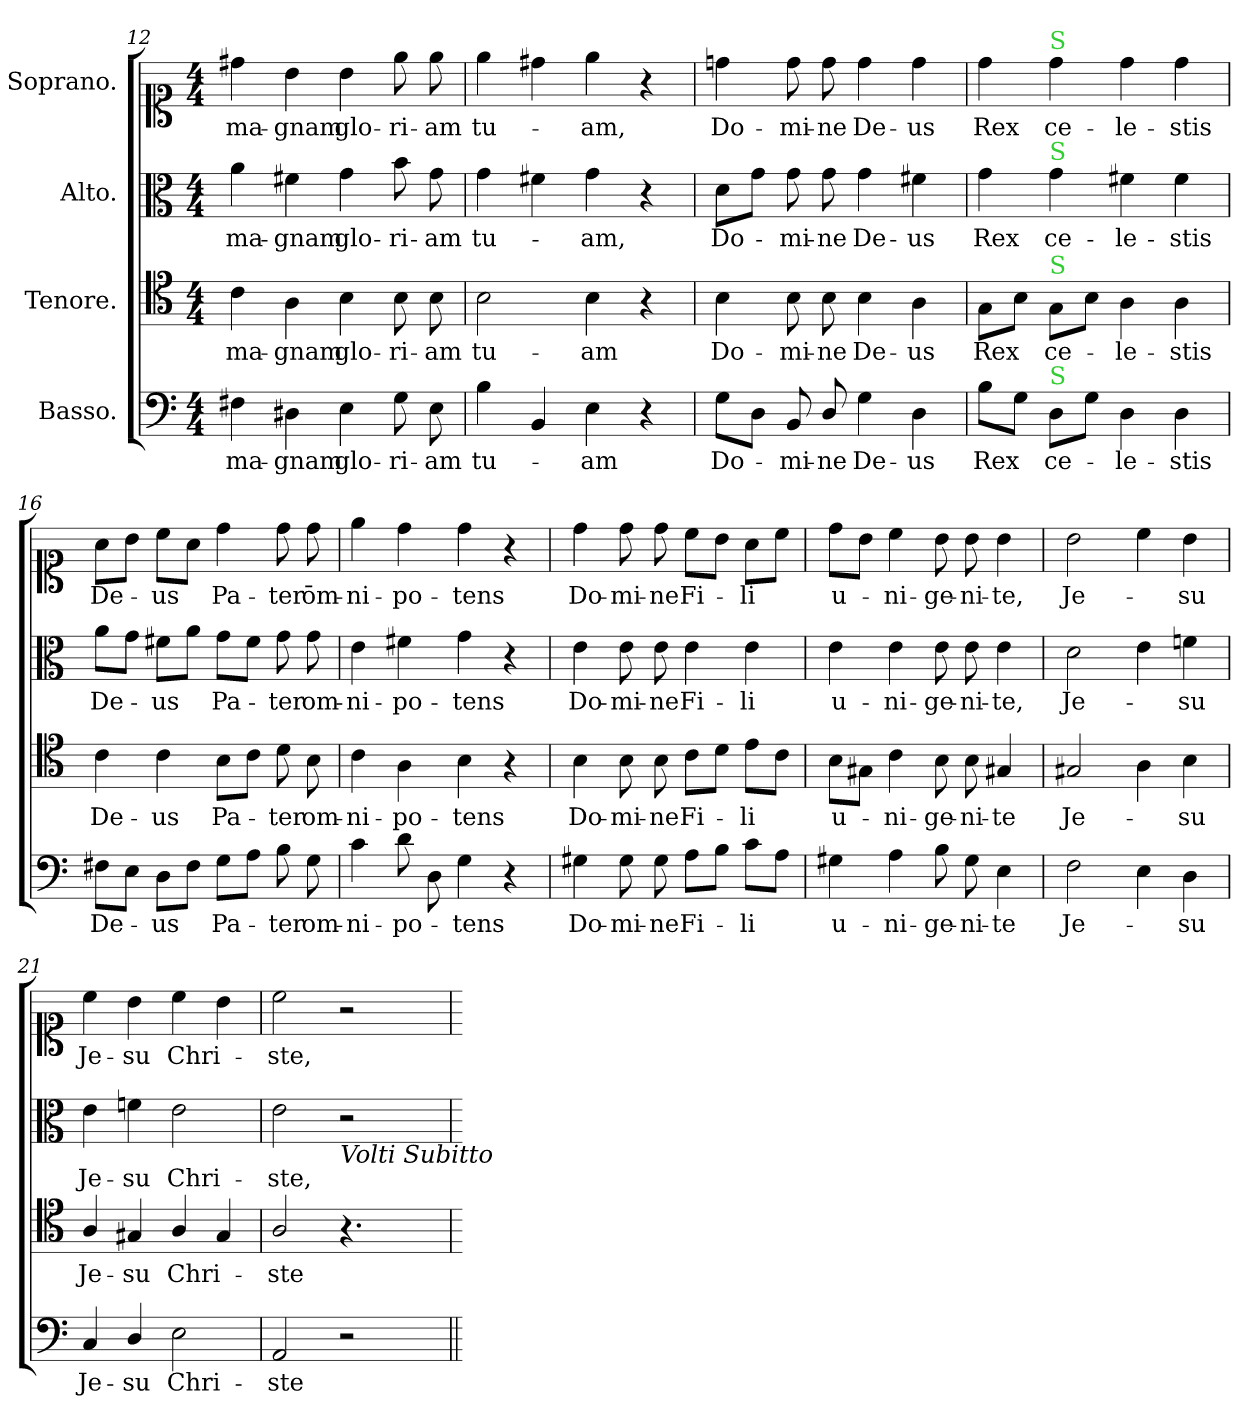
**kern	**text	**kern	**text	**kern	**text	**kern	**text
*part4	*part4	*part3	*part3	*part2	*part2	*part1	*part1
*staff4	*staff4	*staff3	*staff3	*staff2	*staff2	*staff1	*staff1
*I"Basso.	*	*I"Tenore.	*	*I"Alto.	*	*I"Soprano.	*
*clefF4	*	*clefC4	*	*clefC3	*	*clefC1	*
*k[]	*	*k[]	*	*k[]	*	*k[]	*
*M4/4	*	*M4/4	*	*M4/4	*	*M4/4	*
=12	=12	=12	=12	=12	=12	=12	=12
4F#X\	ma-	4c\	ma-	4a\	ma-	4dd#X\	ma-
4D#X\	-gnam	4A\	-gnam	4f#X\	-gnam	4b\	-gnam
4E\	glo-	4B\	glo-	4g\	glo-	4b\	glo-
8G\	-ri-	8B\	-ri-	8b\	-ri-	8ee\	-ri-
8E\	-am	8B\	-am	8g\	-am	8ee\	-am
=13	=13	=13	=13	=13	=13	=13	=13
4B\	tu-	2B\	tu-	4g\	tu-	4ee\	tu-
4BB/	.	.	.	4f#X\	.	4dd#X\	.
4E\	-am	4B\	-am	4g\	-am,	4ee\	-am,
4r	.	4r	.	4r	.	4r	.
=14	=14	=14	=14	=14	=14	=14	=14
8G\L	Do-	4B\	Do-	8d\L	Do-	4ddn\	Do-
8D\J	.	.	.	8g\J	.	.	.
8BB/	-mi-	8B\	-mi-	8g\	-mi-	8dd\	-mi-
8D/	-ne	8B\	-ne	8g\	-ne	8dd\	-ne
4G\	De-	4B\	De-	4g\	De-	4dd\	De-
4D\	-us	4A\	-us	4f#X\	-us	4dd\	-us
=15	=15	=15	=15	=15	=15	=15	=15
8B\L	Rex	8G\L	Rex	4g\	Rex	4dd\	Rex
8G\J	.	8B\J	.	.	.	.	.
!	!	!	!	!	!	!LO:TX:a:color=limegreen:t=S	!
!	!	!	!	!LO:TX:a:color=limegreen:t=S	!	!	!
!	!	!LO:TX:a:color=limegreen:t=S	!	!	!	!	!
!LO:TX:a:color=limegreen:t=S	!	!	!	!	!	!	!
8D\L	ce-	8G\L	ce-	4g\	ce-	4dd\	ce-
8G\J	.	8B\J	.	.	.	.	.
4D\	-le-	4A\	-le-	4f#X\	-le-	4dd\	-le-
4D\	-stis	4A\	-stis	4f#\	-stis	4dd\	-stis
=16	=16	=16	=16	=16	=16	=16	=16
8F#X\L	De-	4c\	De-	8a\L	De-	8a\L	De-
8E\J	.	.	.	8g\J	.	8b\J	.
8D\L	-us	4c\	-us	8f#X\L	-us	8cc\L	-us
8F#\J	.	.	.	8a\J	.	8a\J	.
8G\L	Pa-	8B\L	Pa-	8g\L	Pa-	4dd\	Pa-
8A\J	.	8c\J	.	8f#\J	.	.	.
8B\	-ter	8d\	-ter	8g\	-ter	8dd\	-ter
8G\	om-	8B\	om-	8g\	om-	8dd\	ōm-
=17	=17	=17	=17	=17	=17	=17	=17
4c\	-ni-	4c\	-ni-	4e\	-ni-	4ee\	-ni-
8d\	-po-	4A\	-po-	4f#X\	-po-	4dd\	-po-
8D\	.	.	.	.	.	.	.
4G\	-tens	4B\	-tens	4g\	-tens	4dd\	-tens
4r	.	4r	.	4r	.	4r	.
=18	=18	=18	=18	=18	=18	=18	=18
4G#X\	Do-	4B\	Do-	4e\	Do-	4dd\	Do-
8G#\	-mi-	8B\	-mi-	8e\	-mi-	8dd\	-mi-
8G#\	-ne	8B\	-ne	8e\	-ne	8dd\	-ne
8A\L	Fi-	8c\L	Fi-	4e\	Fi-	8cc\L	Fi-
8B\J	.	8d\J	.	.	.	8b\J	.
8c\L	-li	8e\L	-li	4e\	-li	8a\L	-li
8A\J	.	8c\J	.	.	.	8cc\J	.
=19	=19	=19	=19	=19	=19	=19	=19
4G#X\	u-	8B\L	u-	4e\	u-	8dd\L	u-
.	.	8G#X\J	.	.	.	8b\J	.
4A\	-ni-	4c\	-ni-	4e\	-ni-	4cc\	-ni-
8B\	-ge-	8B\	-ge-	8e\	-ge-	8b\	-ge-
8G#\	-ni-	8B\	-ni-	8e\	-ni-	8b\	-ni-
4E\	-te	4G#X/	-te	4e\	-te,	4b\	-te,
=20	=20	=20	=20	=20	=20	=20	=20
2F\	Je-	2G#X/	Je-	2d\	Je-	2b\	Je-
4E\	.	4A\	.	4e\	.	4cc\	.
4D\	-su	4B\	-su	4fn\	-su	4b\	-su
=21	=21	=21	=21	=21	=21	=21	=21
4C/	Je-	4A/	Je-	4e\	Je-	4cc\	Je-
4D/	-su	4G#X/	-su	4fn\	-su	4b\	-su
2E\	Chri-	4A/	Chri-	2e\	Chri-	4cc\	Chri-
.	.	4G#/	.	.	.	4b\	.
=22	=22	=22	=22	=22	=22	=22	=22
2AA/	-ste	2A/	-ste	2e\	-ste,	2cc\	-ste,
!	!	!	!	!LO:TX:b:i:t=Volti Subitto	!	!	!
!	!	!LO:N:vis=4.	!	!	!	!	!
2r	.	2r	.	2r	.	2r	.
=||	=	=	=	=	=	=	=
*-	*-	*-	*-	*-	*-	*-	*-
